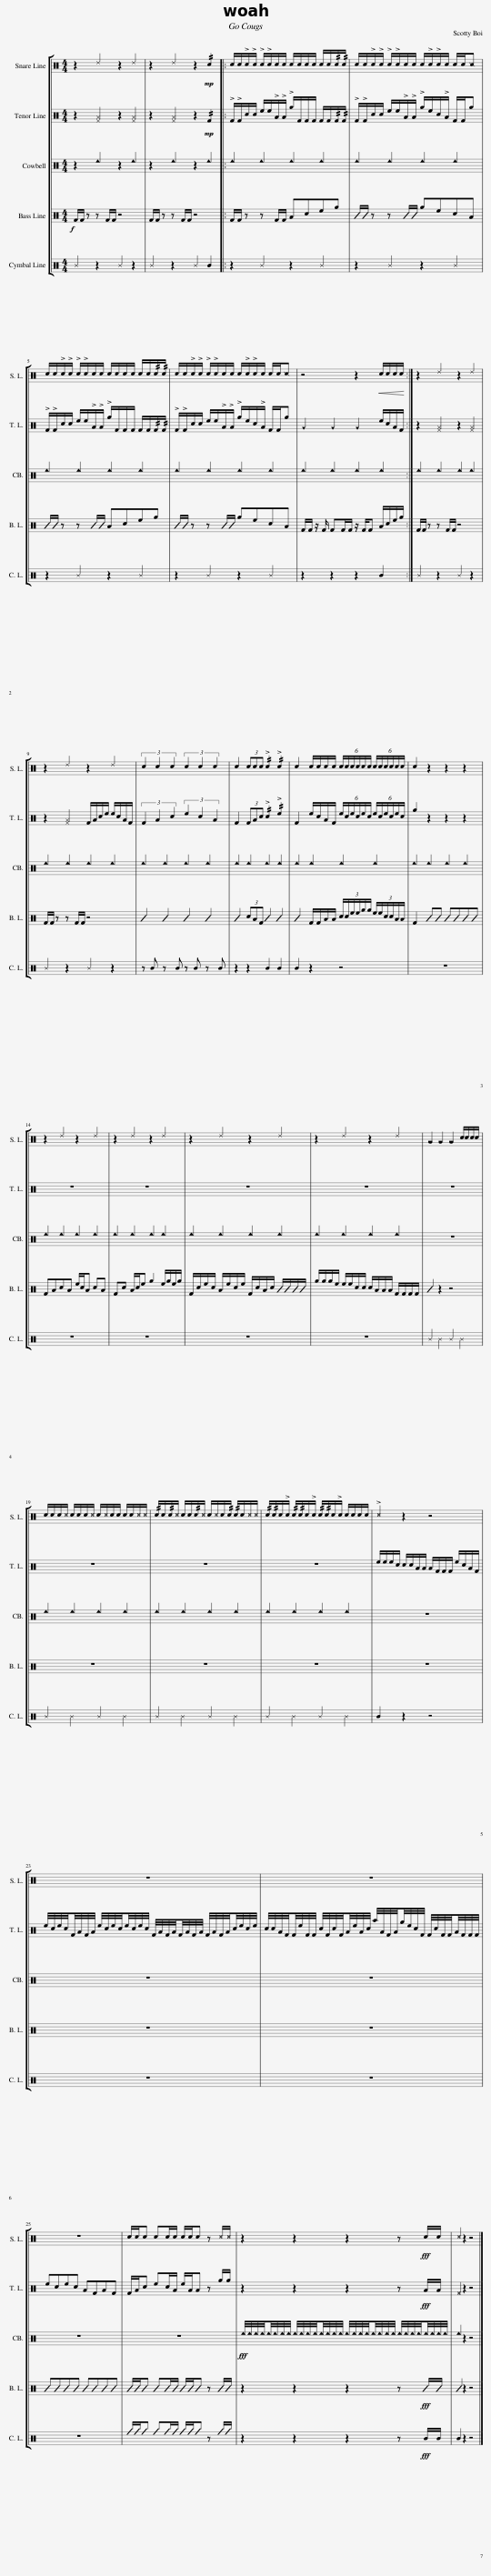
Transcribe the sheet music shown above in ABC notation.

X:1
%%score [ 1 2 3 4 5 ]
L:1/8
M:4/4
I:linebreak $
K:C
V:1 perc
K:none
V:2 perc
K:none
V:3 perc
K:none
V:4 perc
K:none
V:5 perc
K:none
V:1
 z2 d2 z2 d2 | z2 d2 z2!mp! !//!c2 |: c/c/!>!c/!>!c/ !>!c/!>!c/c/c/ c/c/c/c/ c/c/!//!c/!//!c/ | c/c/!>!c/!>!c/ !>!c/!>!c/c/c/ c/!>!c/!>!c/c/ c/c/c |$ c/c/!>!c/!>!c/ !>!c/!>!c/c/c/ c/c/c/c/ c/c/!//!c/!//!c/ | %5
 c/c/!>!c/!>!c/ !>!c/!>!c/c/c/ c/!>!c/!>!c/c/ c/c/c | z4 z2!<(! c/c/c/c/!<)! :| z2 d2 z2 d2 |$ z2 d2 z2 d2 | (3c2 c2 c2 (3c2 c2 c2 | %10
 c2 (3ccc !//!!>!c2 !//!!>!c2 | c2 c/c/c/c/ (6:4:6c/c/c/c/c/c/ (6:4:6c/c/c/c/c/c/ | c2 z2 z2 z2 |$ z2 d2 z2 d2 | z2 d2 z2 d2 | %15
 z2 d2 z2 d2 | z2 d2 z2 d2 | G2 G2 G2 c/c/c/c/ |$ c/c/c/c/ c/c/c/c/ c/c/c/c/ c/c/c/c/ | !//!c/c/!//!c/c/ c/c/!//!c/c/ c/c/c/!//!c/ !//!c/c/c/c/ | %20
 !//!c/!//!c/c/!>!c/ !//!c/!//!c/c/!>!c/ !//!c/!//!c/c/!>!c/ c/c/c/c/ | !>!c2 z2 z4 |$ z8 | z8 |$ z8 | %25
 c/c/c cc/c/ c/c/c z c/c/ | z2 z2 z2 z!fff! c/c/ | c2 z2 z4 |] %28
V:2
 z2 [^F^A]2 z2 [^F^A]2 | z2 [^F^A]2 z2!mp! !//!F2 |: !>!F/!>!F/c/c/ e/e/!>!A/!>!A/ !>!g/F/F/F/ F/F/!//!F/!//!F/ | !>!F/!>!F/c/c/ e/e/!>!A/!>!A/ !>!g/e/c/!>!A/ F/F/g |$ !>!F/!>!F/c/c/ e/e/!>!A/!>!A/ !>!g/F/F/F/ F/F/!//!F/!//!F/ | %5
 !>!F/!>!F/c/c/ e/e/!>!A/!>!A/ !>!g/e/c/!>!A/ F/F/g | G2 G2 G2 e/c/A/F/ :| z2 [^F^A]2 z2 [^F^A]2 |$ z2 [^F^A]2 F/A/c/e/ e/c/A/F/ | (3F2 A2 c2 (3e2 c2 A2 | %10
 F2 (3FAc !//!!>!c2 !//!!>!e2 | F2 e/c/A/F/ (6:4:6e/c/e/c/e/c/ (6:4:6e/c/e/c/e/c/ | g2 z2 z2 z2 |$ z8 | z8 | %15
 z8 | z8 | z8 |$ z8 | z8 | %20
 z8 | e/e/e/c/ c/c/A/A/ A/F/F/F/ e/c/A/F/ |$ e/4c/4e/4c/4F/4A/4F/4A/4 e/4c/4e/4c/4e/4c/4e/4c/4 F/4A/4F/4A/4F/4A/4F/4A/4 F/4A/4F/4A/4c/4e/4c/4e/4 | c/4c/4A/4F/4F/4e/4F/4F/4 c/4F/4c/4F/4A/4e/4A/4c/4 a/4A/4F/4A/4g/4e/4c/4F/4 F/4c/4F/4F/4A/4F/4F/4F/4 |$ ecec AFAF | %25
 F/A/c ec/A/ e/A/A z g/g/ | z2 z2 z2 z!fff! A/A/ | F2 z2 z4 |] %28
V:3
 z2 e2 z2 e2 | z2 e2 z2 e2 |: e2 e2 e2 e2 | e2 e2 e2 e2 |$ e2 e2 e2 e2 | %5
 e2 e2 e2 e2 | e2 e2 e2 e2 :| e2 e2 e2 e2 |$ e2 e2 e2 e2 | e2 e2 e2 e2 | %10
 e2 e2 e2 e2 | e2 e2 e2 e2 | e2 e2 e2 e2 |$ e2 e2 e2 e2 | e2 e2 e2 e2 | %15
 e2 e2 e2 e2 | e2 e2 e2 e2 | z8 |$ e2 e2 e2 e2 | e2 e2 e2 e2 | %20
 e2 e2 e2 e2 | z8 |$ z8 | z8 |$ z8 | %25
 z8 |!fff! e/4e/4e/4e/4e/4e/4e/4e/4 e/4e/4e/4e/4e/4e/4e/4e/4 e/4e/4e/4e/4e/4e/4e/4e/4 e/4e/4e/4e/4e/4e/4e/4e/4 | e2 z2 z4 |] %28
V:4
!f! F/F/ z z F/F/ z4 | F/F/ z z F/F/ z4 |: F/F/ z z F/F/ Aceg | B/B/ z z B/B/ gecA |$ B/B/ z z B/B/ Aceg | %5
 B/B/ z z B/B/ gecA | F/F/ z/ F/ FF/F/ z/ F/F A/c/e/g/ :| F/F/ z z F/F/ z4 |$ F/F/ z z F/F/ z4 | B2 B2 B2 B2 | %10
 B2 (3cAF B2 B2 | B2 F/F/A/A/ (3:2:6c/c/e/e/g/g/ (3:2:6e/e/c/c/A/A/ | F2 BB BBBB |$ FAcA e/c/A cA | Fc A/c/e g2 e/g/e/g/ | %15
 F/c/e/c/ A/e/c/e/ F/c/A/c/ B/B/B/B/ | g/g/g/e/ e/e/c/c/ c/A/A/A/ F/F/F/F/ | B2 z2 z4 |$ z8 | z8 | %20
 z8 | z8 |$ z8 | z8 |$ BBBB BBBB | %25
 B/B/B BB/B/ B/B/B z B/B/ | z2 z2 z2 z!fff! B/B/ | B2 z2 z4 |] %28
V:5
 ^B2 z2 ^B2 z2 | ^B2 z2 ^B2 B2 |: z2 ^B2 z2 ^B2 | z2 ^B2 z2 ^B2 |$ z2 ^B2 z2 ^B2 | %5
 z2 ^B2 z2 ^B2 | z2 z2 z2 B2 :| ^B2 z2 ^B2 z2 |$ ^B2 z2 ^B2 z2 | z B z B z B z B | %10
 z2 z2 B2 B2 | B2 z2 z4 | z8 |$ z8 | z8 | %15
 z8 | z8 | ^B2 ^B2 ^B2 ^B2 |$ ^B2 ^B2 ^B2 ^B2 | ^B2 ^B2 ^B2 ^B2 | %20
 ^B2 ^B2 ^B2 ^B2 | B2 z2 z4 |$ z8 | z8 |$ z8 | %25
 f/f/f ff/f/ f/f/f z f/f/ | z2 z2 z2 z!fff! B/B/ | B2 z2 z4 |] %28
